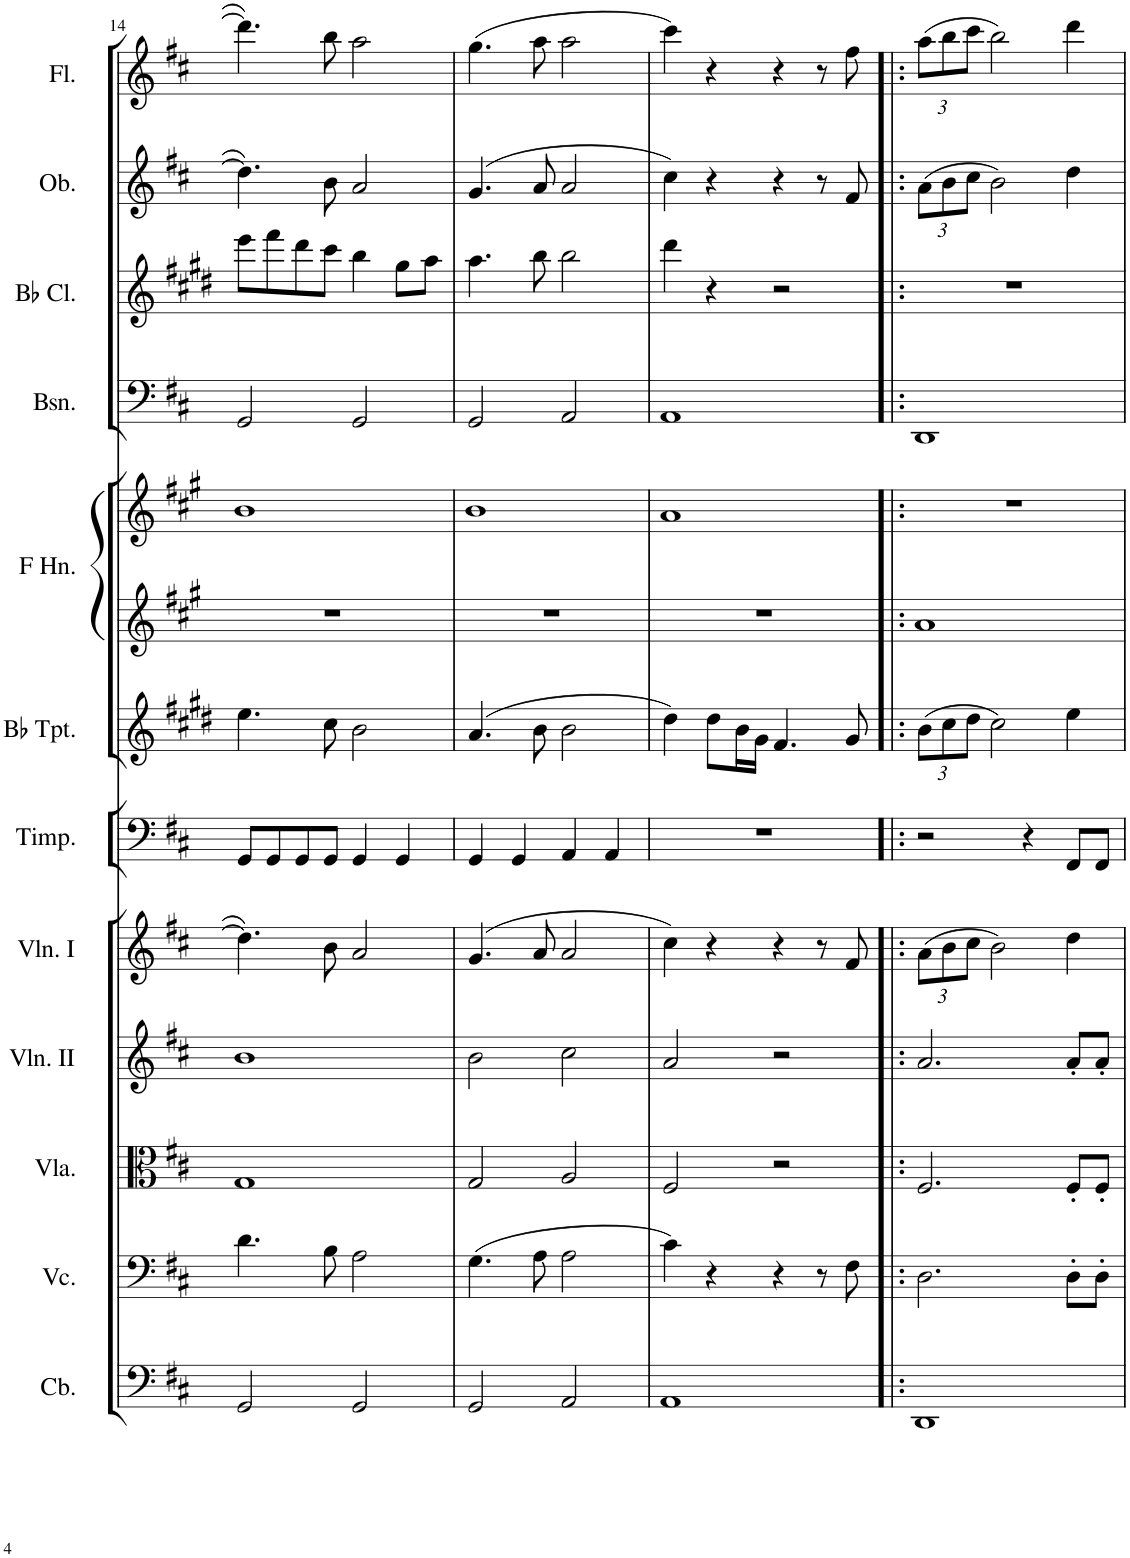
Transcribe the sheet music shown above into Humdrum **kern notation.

**kern	**kern	**kern	**kern	**kern	**kern	**kern	**kern	**kern	**kern	**kern	**kern	**kern
*part12	*part11	*part10	*part9	*part8	*part7	*part6	*part5	*part5	*part4	*part3	*part2	*part1
*staff13	*staff12	*staff11	*staff10	*staff9	*staff8	*staff7	*staff6	*staff5	*staff4	*staff3	*staff2	*staff1
*I"Contrabasses	*I"Violoncellos	*I"Violas	*I"Violins II	*I"Violins I	*I"Timpani	*I"Trumpets in Bb	*I"Horns in F	*	*I"Bassoons	*I"Clarinets in Bb	*I"Oboes	*I"Flutes
*I'Cb.	*I'Vc.	*I'Vla.	*I'Vln. II	*I'Vln. I	*I'Timp.	*	*	*	*I'Bsn.	*	*I'Ob.	*I'Fl.
!!LO:PB:g=z
*clefF4	*clefF4	*clefC3	*clefG2	*clefG2	*clefF4	*clefG2	*clefG2	*clefG2	*clefF4	*clefG2	*clefG2	*clefG2
*Trd7c12	*	*	*	*	*	*Trd1c2	*Trd4c7	*Trd4c7	*	*Trd1c2	*	*
*k[f#c#]	*k[f#c#]	*k[f#c#]	*k[f#c#]	*k[f#c#]	*k[f#c#]	*k[f#c#g#d#]	*k[f#c#g#]	*k[f#c#g#]	*k[f#c#]	*k[f#c#g#d#]	*k[f#c#]	*k[f#c#]
*M4/4	*M4/4	*M4/4	*M4/4	*M4/4	*M4/4	*M4/4	*M4/4	*M4/4	*M4/4	*M4/4	*M4/4	*M4/4
=14	=14	=14	=14	=14	=14	=14	=14	=14	=14	=14	=14	=14
2GG/	4.d\	1G	1b	4.dd\]	8GG/L	4.ee\	1r	1b	2GG/	8eee\L	4.dd\]	4.ddd\]
.	.	.	.	.	8GG/	.	.	.	.	8fff#\	.	.
.	.	.	.	.	8GG/	.	.	.	.	8ddd#\	.	.
.	8B\	.	.	8b\	8GG/J	8cc#\	.	.	.	8ccc#\J	8b\	8bb\
2GG/	2A\	.	.	2a/	4GG/	2b\	.	.	2GG/	4bb\	2a/	2aa\
.	.	.	.	.	4GG/	.	.	.	.	8gg#\L	.	.
.	.	.	.	.	.	.	.	.	.	8aa\J	.	.
=15	=15	=15	=15	=15	=15	=15	=15	=15	=15	=15	=15	=15
2GG/	(4.G\	2G/	2b\	(4.g/	4GG/	(4.a/	1r	1b	2GG/	4.aa\	(4.g/	(4.gg\
.	.	.	.	.	4GG/	.	.	.	.	.	.	.
.	8A\	.	.	8a/	.	8b\	.	.	.	8bb\	8a/	8aa\
2AA/	2A\	2A/	2cc#\	2a/	4AA/	2b\	.	.	2AA/	2bb\	2a/	2aa\
.	.	.	.	.	4AA/	.	.	.	.	.	.	.
=16	=16	=16	=16	=16	=16	=16	=16	=16	=16	=16	=16	=16
1AA	4c#\)	2F#/	2a/	4cc#\)	1r	4dd#\)	1r	1a	1AA	4ddd#\	4cc#\)	4ccc#\)
.	4r	.	.	4r	.	8dd#\L	.	.	.	4r	4r	4r
.	.	.	.	.	.	16b\L	.	.	.	.	.	.
.	.	.	.	.	.	16g#\JJ	.	.	.	.	.	.
.	4r	2r	2r	4r	.	4.f#/	.	.	.	2r	4r	4r
.	8r	.	.	8r	.	.	.	.	.	.	8r	8r
.	8F#\	.	.	8f#/	.	8g#/	.	.	.	.	8f#/	8ff#\
=17!|:	=17!|:	=17!|:	=17!|:	=17!|:	=17!|:	=17!|:	=17!|:	=17!|:	=17!|:	=17!|:	=17!|:	=17!|:
*	*	*	*	*Xbrackettup	*	*Xbrackettup	*	*	*	*	*Xbrackettup	*Xbrackettup
1DD	2.D\	2.F#/	2.a/	(12a\L	2r	(12b\L	1a	1r	1DD	1r	(12a\L	(12aa\L
.	.	.	.	12b\	.	12cc#\	.	.	.	.	12b\	12bb\
.	.	.	.	12cc#\J	.	12dd#\J	.	.	.	.	12cc#\J	12ccc#\J
.	.	.	.	2b\)	.	2cc#\)	.	.	.	.	2b\)	2bb\)
.	.	.	.	.	4r	.	.	.	.	.	.	.
.	8D'\L	8F#'/L	8a'/L	4dd\	8FF#/L	4ee\	.	.	.	.	4dd\	4ddd\
.	8D'\J	8F#'/J	8a'/J	.	8FF#/J	.	.	.	.	.	.	.
=	=	=	=	=	=	=	=	=	=	=	=	=
*-	*-	*-	*-	*-	*-	*-	*-	*-	*-	*-	*-	*-
